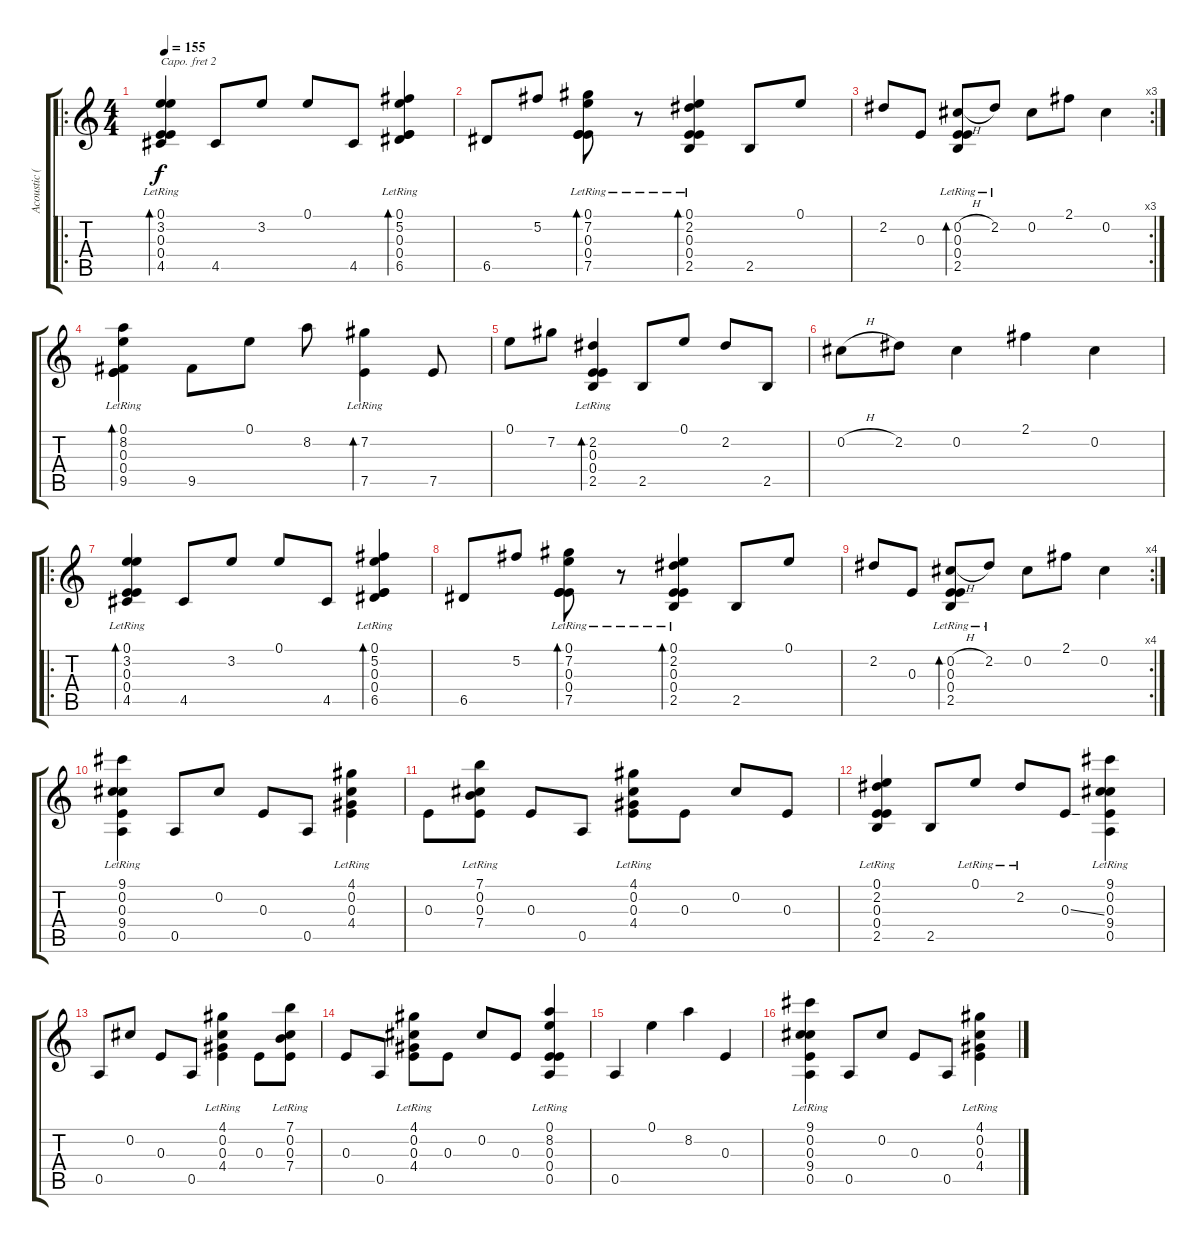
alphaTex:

\track ("Acoustic (Capo 2nd Fret) Tuning - F#, G," "Acoustic (") {instrument acousticguitarsteel}
\staff {score tabs}
\capo 2
\tuning (D4 B3 D3 D3 G2 Gb2) {hide}
\ro
\ts (4 4)
\tempo 155
\clef g2
\ks c
(0.1{lr} 3.2{lr} 0.3{lr} 0.4{lr} 4.5{lr}).4{bd 30 dy f instrument acousticguitarsteel} 4.5.8 3.2.8 0.1.8 4.5.8 (0.1{lr} 5.2{lr} 0.3{lr} 0.4{lr} 6.5{lr}).4{bd 30} |
6.5.8 5.2.8 (0.1{lr} 7.2{lr} 0.3{lr} 0.4{lr} 7.5{lr}).8{bd 30} r.8 (0.1{lr} 2.2{lr} 0.3{lr} 0.4{lr} 2.5{lr}).4{bd 30} 2.5.8 0.1.8 |
\rc 3
2.2.8 0.3.8 (0.2{h} 0.3{lr} 0.4{lr} 2.5{lr}).8{bd 30} 2.2{lr}.8 0.2.8 2.1.8 0.2.4 |
(0.1{lr} 8.2{lr} 0.3{lr} 0.4{lr} 9.5{lr}).4{bd 30} 9.5.8 0.1.8 8.2.8 (7.2{lr} 7.5{lr}).4{bd 30} 7.5.8 |
0.1.8 7.2.8 (2.2{lr} 0.3{lr} 0.4{lr} 2.5{lr}).4{bd 30} 2.5.8 0.1.8 2.2.8 2.5.8 |
0.2{h}.8 2.2.8 0.2.4 2.1.4 0.2.4 |
\ro
(0.1{lr} 3.2{lr} 0.3{lr} 0.4{lr} 4.5{lr}).4{bd 30} 4.5.8 3.2.8 0.1.8 4.5.8 (0.1{lr} 5.2{lr} 0.3{lr} 0.4{lr} 6.5{lr}).4{bd 30} |
6.5.8 5.2.8 (0.1{lr} 7.2{lr} 0.3{lr} 0.4{lr} 7.5{lr}).8{bd 30} r.8 (0.1{lr} 2.2{lr} 0.3{lr} 0.4{lr} 2.5{lr}).4{bd 30} 2.5.8 0.1.8 |
\rc 4
2.2.8 0.3.8 (0.2{h} 0.3{lr} 0.4{lr} 2.5{lr}).8{bd 30} 2.2{lr}.8 0.2.8 2.1.8 0.2.4 |
(9.1{lr} 0.2{lr} 0.3{lr} 9.4{lr} 0.5{lr}).4 0.5.8 0.2.8 0.3.8 0.5.8 (4.1{lr} 0.2{lr} 0.3{lr} 4.4{lr}).4 |
0.3.8 (7.1{lr} 0.2{lr} 0.3{lr} 7.4{lr}).8 0.3.8 0.5.8 (4.1{lr} 0.2{lr} 0.3{lr} 4.4{lr}).8 0.3.8 0.2.8 0.3.8 |
(0.1{lr} 2.2{lr} 0.3{lr} 0.4{lr} 2.5{lr}).4 2.5.8 0.1{lr}.8 2.2{lr}.8 0.3{ss}.8 (9.1{lr} 0.2{lr} 0.3{lr} 9.4{lr} 0.5{lr}).4 |
0.5.8 0.2.8 0.3.8 0.5.8 (4.1{lr} 0.2{lr} 0.3{lr} 4.4{lr}).4 0.3.8 (7.1{lr} 0.2{lr} 0.3{lr} 7.4{lr}).8 |
0.3.8 0.5.8 (4.1{lr} 0.2{lr} 0.3{lr} 4.4{lr}).8 0.3.8 0.2.8 0.3.8 (0.1{lr} 8.2{lr} 0.3{lr} 0.4{lr} 0.5{lr}).4 |
0.5.4 0.1.4 8.2.4 0.3.4 |
(9.1{lr} 0.2{lr} 0.3{lr} 9.4{lr} 0.5{lr}).4 0.5.8 0.2.8 0.3.8 0.5.8 (4.1{lr} 0.2{lr} 0.3{lr} 4.4{lr}).4
